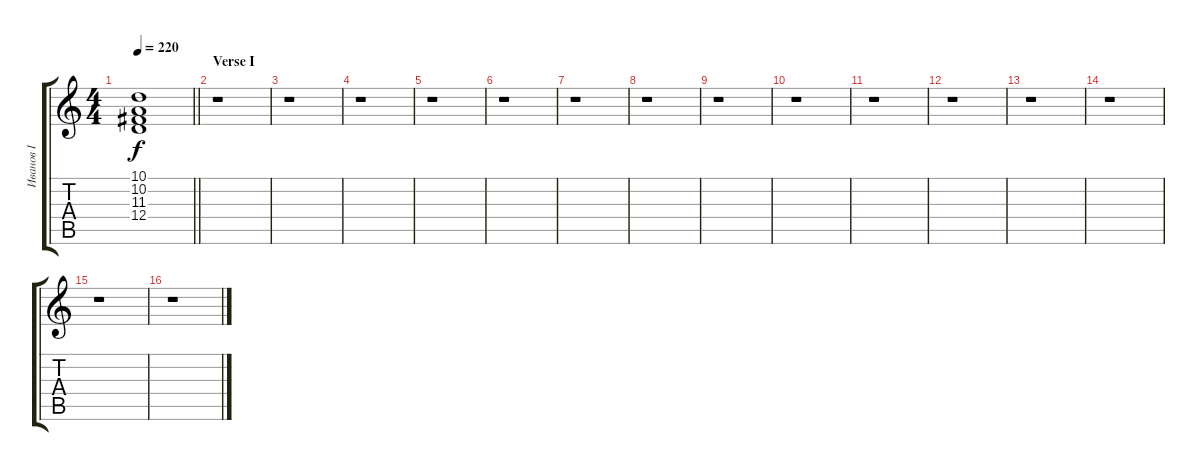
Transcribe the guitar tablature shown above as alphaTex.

\track ("Иванов I" "Иванов I") {instrument stringensemble1}
\staff {score tabs}
\tuning (E4 B3 G3 D3 A2 E2) {hide}
\ts (4 4)
\tempo 220
\clef g2
\barLineRight lightlight
\ks c
(10.1 10.2 11.3 12.4).1{dy f} |
\section ("" "Verse I")
r.1 |
r.1 |
r.1 |
r.1 |
r.1 |
r.1 |
r.1 |
r.1 |
r.1 |
r.1 |
r.1 |
r.1 |
r.1 |
r.1 |
r.1
